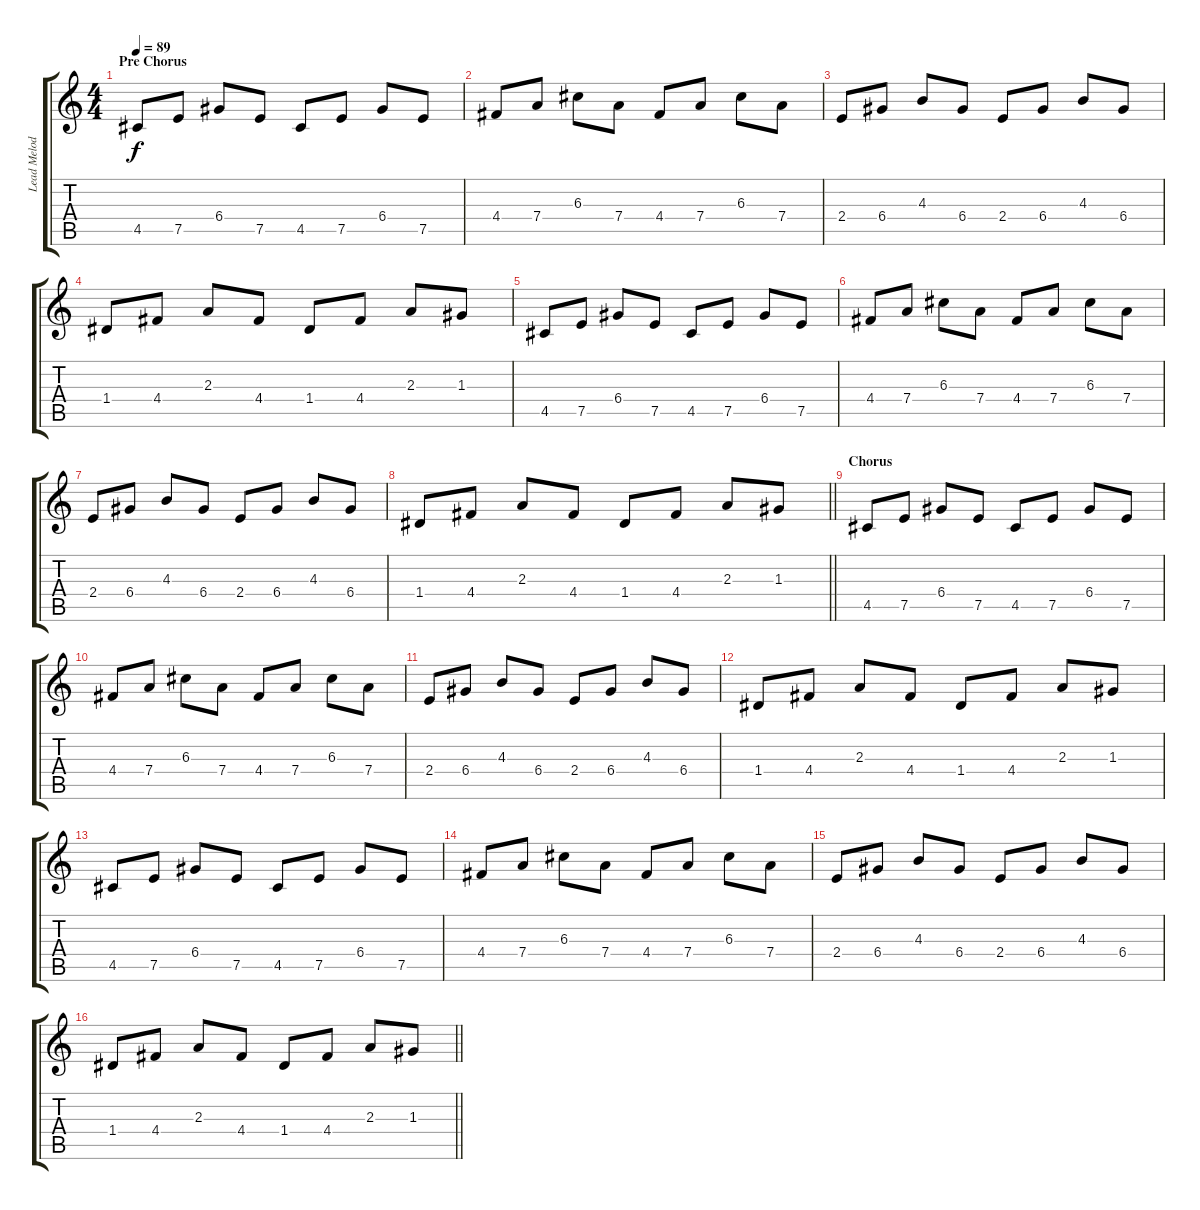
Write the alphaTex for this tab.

\track ("Lead Melody" "Lead Melod") {instrument overdrivenguitar}
\staff {score tabs}
\tuning (E4 B3 G3 D3 A2 E2) {hide}
\ts (4 4)
\section ("" "Pre Chorus")
\tempo 89
\clef g2
\ks c
4.5.8{dy f} 7.5.8 6.4.8 7.5.8 4.5.8 7.5.8 6.4.8 7.5.8 |
4.4.8 7.4.8 6.3.8 7.4.8 4.4.8 7.4.8 6.3.8 7.4.8 |
2.4.8 6.4.8 4.3.8 6.4.8 2.4.8 6.4.8 4.3.8 6.4.8 |
1.4.8 4.4.8 2.3.8 4.4.8 1.4.8 4.4.8 2.3.8 1.3.8 |
4.5.8 7.5.8 6.4.8 7.5.8 4.5.8 7.5.8 6.4.8 7.5.8 |
4.4.8 7.4.8 6.3.8 7.4.8 4.4.8 7.4.8 6.3.8 7.4.8 |
2.4.8 6.4.8 4.3.8 6.4.8 2.4.8 6.4.8 4.3.8 6.4.8 |
\barLineRight lightlight
1.4.8 4.4.8 2.3.8 4.4.8 1.4.8 4.4.8 2.3.8 1.3.8 |
\section ("" "Chorus")
4.5.8 7.5.8 6.4.8 7.5.8 4.5.8 7.5.8 6.4.8 7.5.8 |
4.4.8 7.4.8 6.3.8 7.4.8 4.4.8 7.4.8 6.3.8 7.4.8 |
2.4.8 6.4.8 4.3.8 6.4.8 2.4.8 6.4.8 4.3.8 6.4.8 |
1.4.8 4.4.8 2.3.8 4.4.8 1.4.8 4.4.8 2.3.8 1.3.8 |
4.5.8 7.5.8 6.4.8 7.5.8 4.5.8 7.5.8 6.4.8 7.5.8 |
4.4.8 7.4.8 6.3.8 7.4.8 4.4.8 7.4.8 6.3.8 7.4.8 |
2.4.8 6.4.8 4.3.8 6.4.8 2.4.8 6.4.8 4.3.8 6.4.8 |
\barLineRight lightlight
1.4.8 4.4.8 2.3.8 4.4.8 1.4.8 4.4.8 2.3.8 1.3.8
